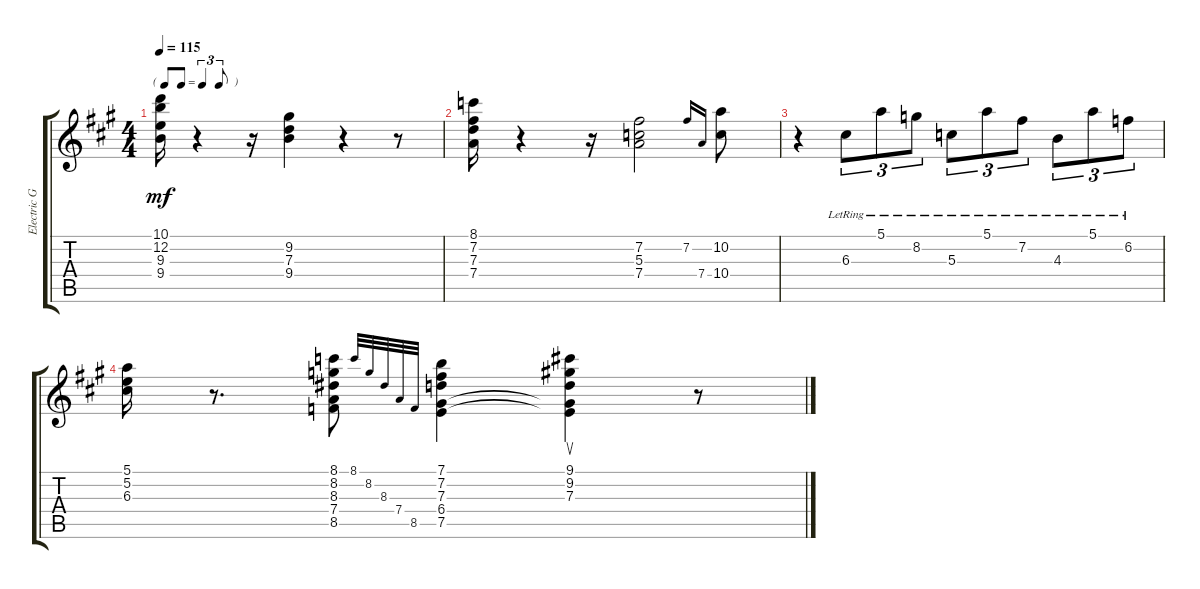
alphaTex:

\track ("Electric Guitar" "Electric G") {instrument electricguitarclean}
\staff {score tabs}
\tuning (E4 B3 G3 D3 A2 E2) {hide}
\ts (4 4)
\tf triplet8th
\tempo 115
\clef g2
\ks a
(10.1 12.2 9.3 9.4).16{dy mf instrument electricguitarclean} r.4 r.16 (9.2 7.3 9.4).4 r.4 r.8 |
(8.1 7.2 7.3 7.4).16 r.4 r.16 (7.2 5.3 7.4).2 7.2.16{gr onbeat} 7.4.16{gr onbeat} (10.2 10.4).8 |
r.4 6.3{lr}.8{tu (3 2)} 5.1{lr}.8{tu (3 2)} 8.2{lr}.8{tu (3 2)} 5.3{lr}.8{tu (3 2)} 5.1{lr}.8{tu (3 2)} 7.2{lr}.8{tu (3 2)} 4.3{lr}.8{tu (3 2)} 5.1{lr}.8{tu (3 2)} 6.2{lr}.8{tu (3 2)} |
(5.1 5.2 6.3).16 r.8{d} (8.1 8.2 8.3 7.4 8.5).8 8.1.32{gr onbeat} 8.2.32{gr onbeat} 8.3.32{gr onbeat} 7.4.32{gr onbeat} 8.5.32{gr onbeat} (7.1 7.2 7.3 6.4 7.5).4 (9.1 9.2 7.3 6.4{t} 7.5{t}).4{su} r.8
